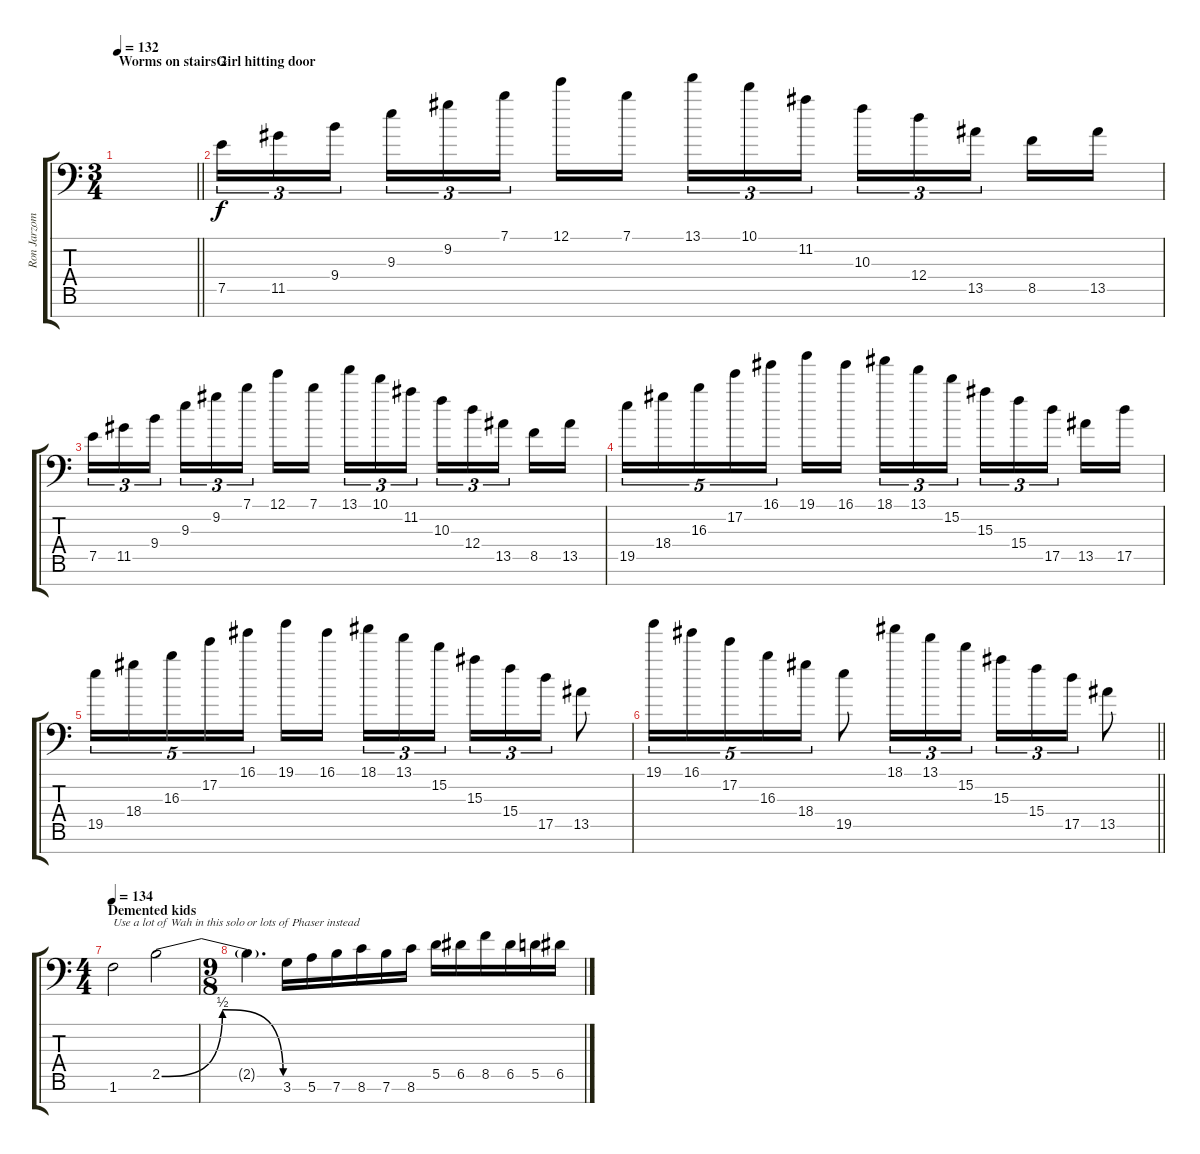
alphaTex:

\track ("Ron Jarzombek Lead 1" "Ron Jarzom") {instrument distortionguitar}
\staff {score tabs}
\tuning (E4 B3 G3 D3 A2 E2 A1) {hide}
\ts (3 4)
\section ("" "Worms on stairs 2")
\tempo 132
\clef f4
\barLineRight lightlight
\ks c
|
\section ("" "Girl hitting door")
7.5.16{tu (3 2)} 11.5.16{tu (3 2)} 9.4.16{tu (3 2) beam splitsecondary} 9.3.16{tu (3 2)} 9.2.16{tu (3 2)} 7.1.16{tu (3 2)} 12.1.16 7.1.16{beam splitsecondary} 13.1.16{tu (3 2)} 10.1.16{tu (3 2)} 11.2.16{tu (3 2)} 10.3.16{tu (3 2)} 12.4.16{tu (3 2)} 13.5.16{tu (3 2) beam splitsecondary} 8.5.16 13.5.16 |
7.5.16{tu (3 2)} 11.5.16{tu (3 2)} 9.4.16{tu (3 2) beam splitsecondary} 9.3.16{tu (3 2)} 9.2.16{tu (3 2)} 7.1.16{tu (3 2)} 12.1.16 7.1.16{beam splitsecondary} 13.1.16{tu (3 2)} 10.1.16{tu (3 2)} 11.2.16{tu (3 2)} 10.3.16{tu (3 2)} 12.4.16{tu (3 2)} 13.5.16{tu (3 2) beam splitsecondary} 8.5.16 13.5.16 |
19.5.16{tu (5 4)} 18.4.16{tu (5 4)} 16.3.16{tu (5 4)} 17.2.16{tu (5 4)} 16.1.16{tu (5 4)} 19.1.16 16.1.16{beam splitsecondary} 18.1.16{tu (3 2)} 13.1.16{tu (3 2)} 15.2.16{tu (3 2)} 15.3.16{tu (3 2)} 15.4.16{tu (3 2)} 17.5.16{tu (3 2) beam splitsecondary} 13.5.16 17.5.16 |
19.5.16{tu (5 4)} 18.4.16{tu (5 4)} 16.3.16{tu (5 4)} 17.2.16{tu (5 4)} 16.1.16{tu (5 4)} 19.1.16 16.1.16{beam splitsecondary} 18.1.16{tu (3 2)} 13.1.16{tu (3 2)} 15.2.16{tu (3 2)} 15.3.16{tu (3 2)} 15.4.16{tu (3 2)} 17.5.16{tu (3 2)} 13.5.8 |
\barLineRight lightlight
19.1.16{tu (5 4)} 16.1.16{tu (5 4)} 17.2.16{tu (5 4)} 16.3.16{tu (5 4)} 18.4.16{tu (5 4)} 19.5.8 18.1.16{tu (3 2)} 13.1.16{tu (3 2)} 15.2.16{tu (3 2)} 15.3.16{tu (3 2)} 15.4.16{tu (3 2)} 17.5.16{tu (3 2)} 13.5.8 |
\ts (4 4)
\section ("" "Demented kids")
\tempo 134
1.6.2{txt "Use a lot of Wah in this solo"} 2.5{be (bendrelease 0 0 20 2 33 2 60 0)}.2 |
\ts (9 8)
2.5{t}.4{d txt "or lots of Phaser instead"} 3.6.16 5.6.16 7.6.16 8.6.16 7.6.16 8.6.16 5.5.16 6.5.16 8.5.16 6.5.16 5.5.16 6.5.16
